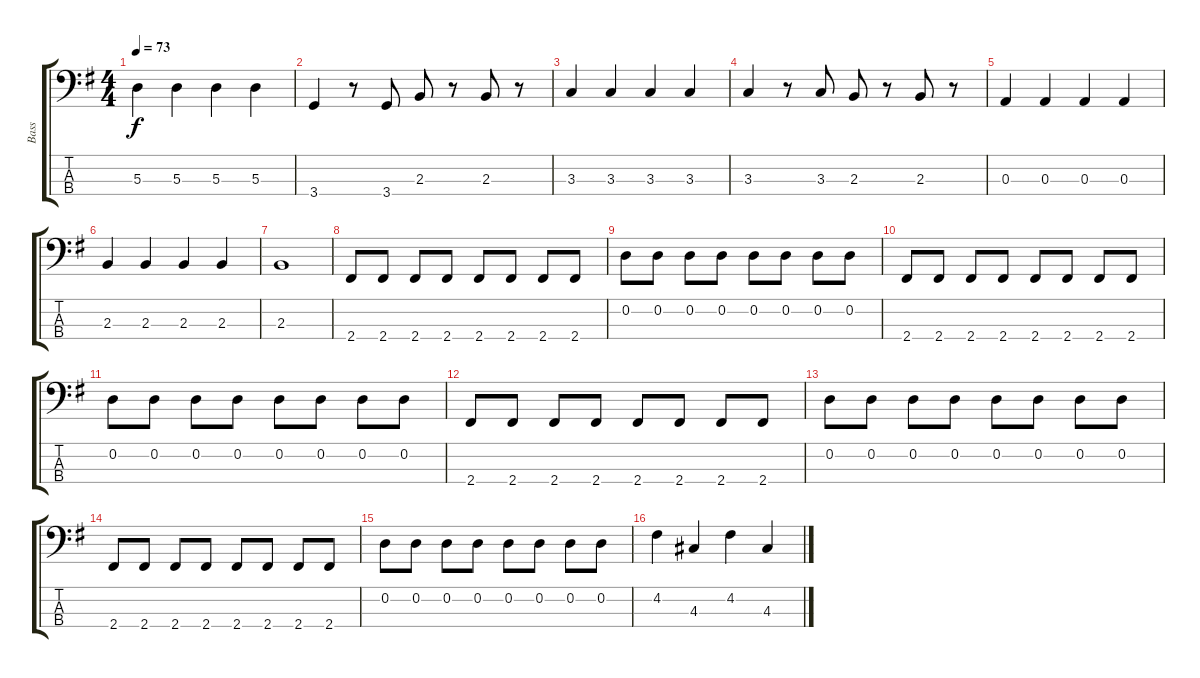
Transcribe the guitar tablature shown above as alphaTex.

\track ("Bass" "Bass") {instrument acousticbass}
\staff {score tabs}
\tuning (G2 D2 A1 E1) {hide}
\ts (4 4)
\tempo 73
\clef f4
\ks g
5.3.4{dy f} 5.3.4 5.3.4 5.3.4 |
3.4.4 r.8 3.4.8 2.3.8 r.8 2.3.8 r.8 |
3.3.4 3.3.4 3.3.4 3.3.4 |
3.3.4 r.8 3.3.8 2.3.8 r.8 2.3.8 r.8 |
0.3.4 0.3.4 0.3.4 0.3.4 |
2.3.4 2.3.4 2.3.4 2.3.4 |
2.3.1 |
2.4.8 2.4.8 2.4.8 2.4.8 2.4.8 2.4.8 2.4.8 2.4.8 |
0.2.8 0.2.8 0.2.8 0.2.8 0.2.8 0.2.8 0.2.8 0.2.8 |
2.4.8 2.4.8 2.4.8 2.4.8 2.4.8 2.4.8 2.4.8 2.4.8 |
0.2.8 0.2.8 0.2.8 0.2.8 0.2.8 0.2.8 0.2.8 0.2.8 |
2.4.8 2.4.8 2.4.8 2.4.8 2.4.8 2.4.8 2.4.8 2.4.8 |
0.2.8 0.2.8 0.2.8 0.2.8 0.2.8 0.2.8 0.2.8 0.2.8 |
2.4.8 2.4.8 2.4.8 2.4.8 2.4.8 2.4.8 2.4.8 2.4.8 |
0.2.8 0.2.8 0.2.8 0.2.8 0.2.8 0.2.8 0.2.8 0.2.8 |
4.2.4 4.3.4 4.2.4 4.3.4
